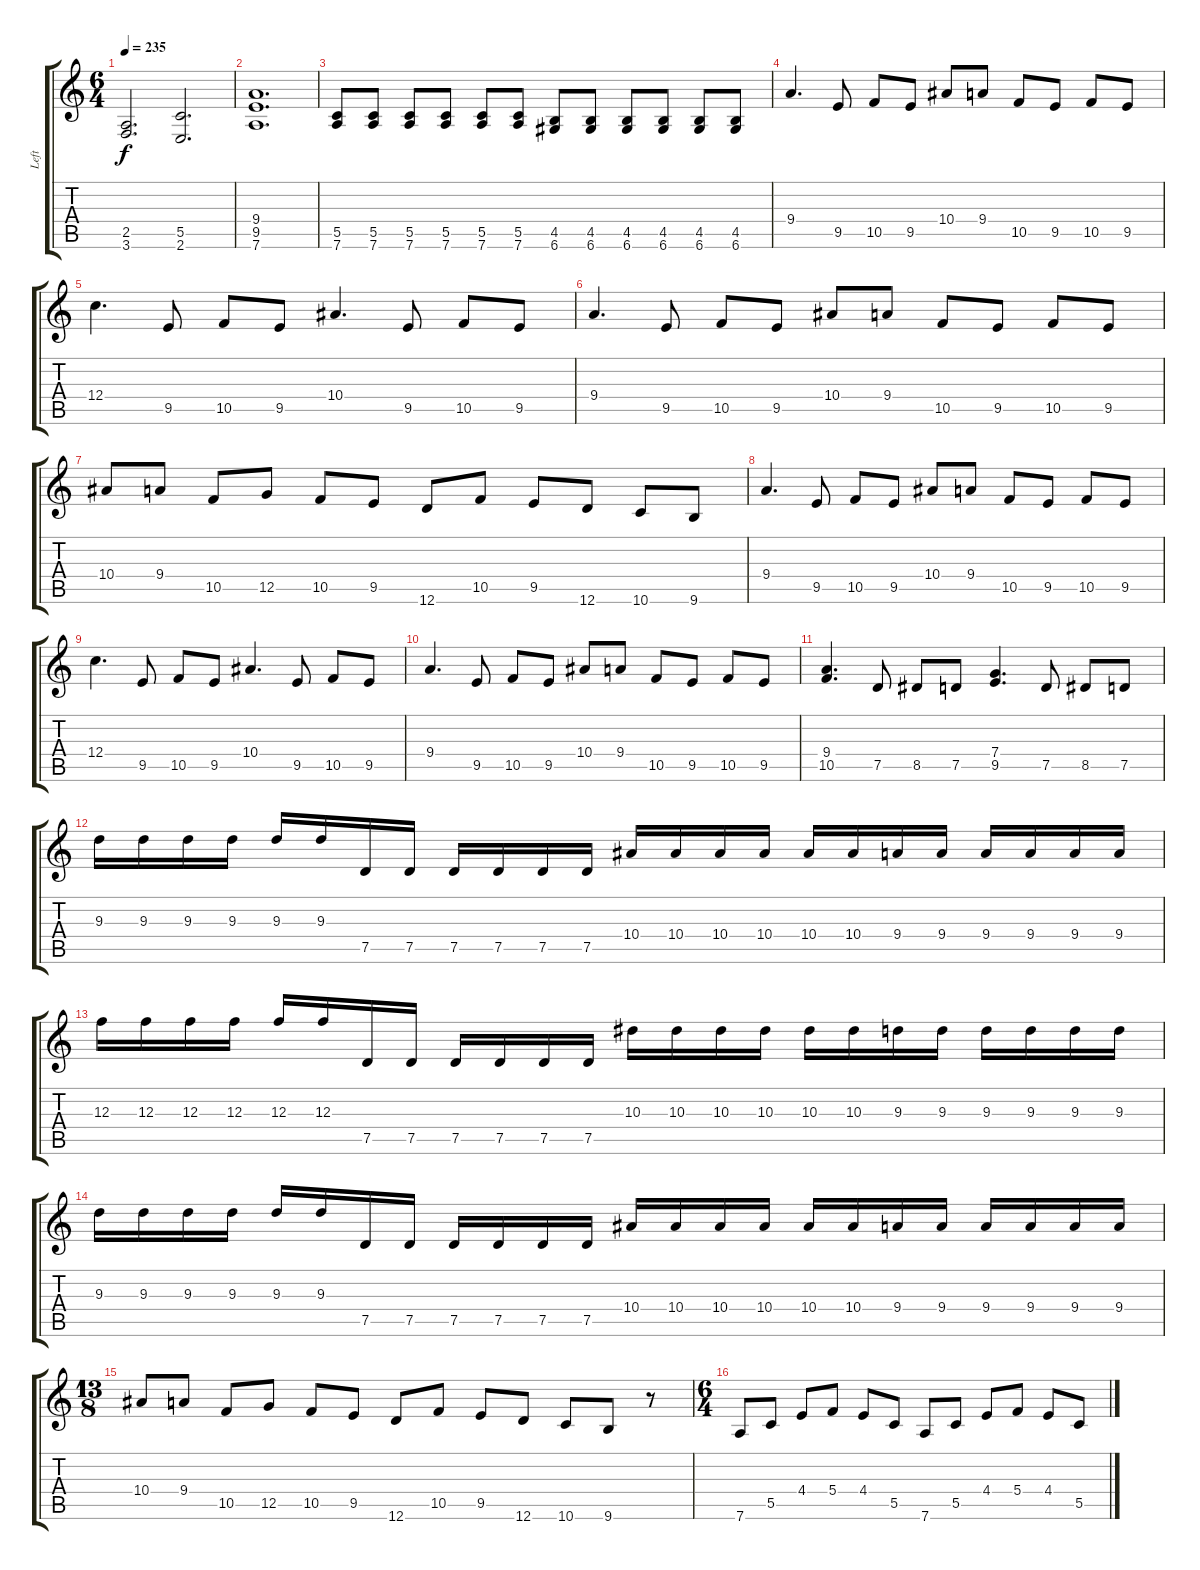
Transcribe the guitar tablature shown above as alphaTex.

\track ("Left" "Left") {instrument distortionguitar}
\staff {score tabs}
\tuning (D4 A3 F3 C3 G2 D2) {hide}
\ts (6 4)
\tempo 235
\clef g2
\ks c
(2.5 3.6).2{d dy f} (5.5 2.6).2{d} |
(9.4 9.5 7.6).1{d} |
(5.5 7.6).8 (5.5 7.6).8 (5.5 7.6).8 (5.5 7.6).8 (5.5 7.6).8 (5.5 7.6).8 (4.5 6.6).8 (4.5 6.6).8 (4.5 6.6).8 (4.5 6.6).8 (4.5 6.6).8 (4.5 6.6).8 |
9.4.4{d} 9.5.8 10.5.8 9.5.8 10.4.8 9.4.8 10.5.8 9.5.8 10.5.8 9.5.8 |
12.4.4{d} 9.5.8 10.5.8 9.5.8 10.4.4{d} 9.5.8 10.5.8 9.5.8 |
9.4.4{d} 9.5.8 10.5.8 9.5.8 10.4.8 9.4.8 10.5.8 9.5.8 10.5.8 9.5.8 |
10.4.8 9.4.8 10.5.8 12.5.8 10.5.8 9.5.8 12.6.8 10.5.8 9.5.8 12.6.8 10.6.8 9.6.8 |
9.4.4{d} 9.5.8 10.5.8 9.5.8 10.4.8 9.4.8 10.5.8 9.5.8 10.5.8 9.5.8 |
12.4.4{d} 9.5.8 10.5.8 9.5.8 10.4.4{d} 9.5.8 10.5.8 9.5.8 |
9.4.4{d} 9.5.8 10.5.8 9.5.8 10.4.8 9.4.8 10.5.8 9.5.8 10.5.8 9.5.8 |
(9.4 10.5).4{d} 7.5.8 8.5.8 7.5.8 (7.4 9.5).4{d} 7.5.8 8.5.8 7.5.8 |
9.3.16 9.3.16 9.3.16 9.3.16 9.3.16 9.3.16 7.5.16 7.5.16 7.5.16 7.5.16 7.5.16 7.5.16 10.4.16 10.4.16 10.4.16 10.4.16 10.4.16 10.4.16 9.4.16 9.4.16 9.4.16 9.4.16 9.4.16 9.4.16 |
12.3.16 12.3.16 12.3.16 12.3.16 12.3.16 12.3.16 7.5.16 7.5.16 7.5.16 7.5.16 7.5.16 7.5.16 10.3.16 10.3.16 10.3.16 10.3.16 10.3.16 10.3.16 9.3.16 9.3.16 9.3.16 9.3.16 9.3.16 9.3.16 |
9.3.16 9.3.16 9.3.16 9.3.16 9.3.16 9.3.16 7.5.16 7.5.16 7.5.16 7.5.16 7.5.16 7.5.16 10.4.16 10.4.16 10.4.16 10.4.16 10.4.16 10.4.16 9.4.16 9.4.16 9.4.16 9.4.16 9.4.16 9.4.16 |
\ts (13 8)
10.4.8 9.4.8 10.5.8 12.5.8 10.5.8 9.5.8 12.6.8 10.5.8 9.5.8 12.6.8 10.6.8 9.6.8 r.8 |
\ts (6 4)
7.6.8 5.5.8 4.4.8 5.4.8 4.4.8 5.5.8 7.6.8 5.5.8 4.4.8 5.4.8 4.4.8 5.5.8
